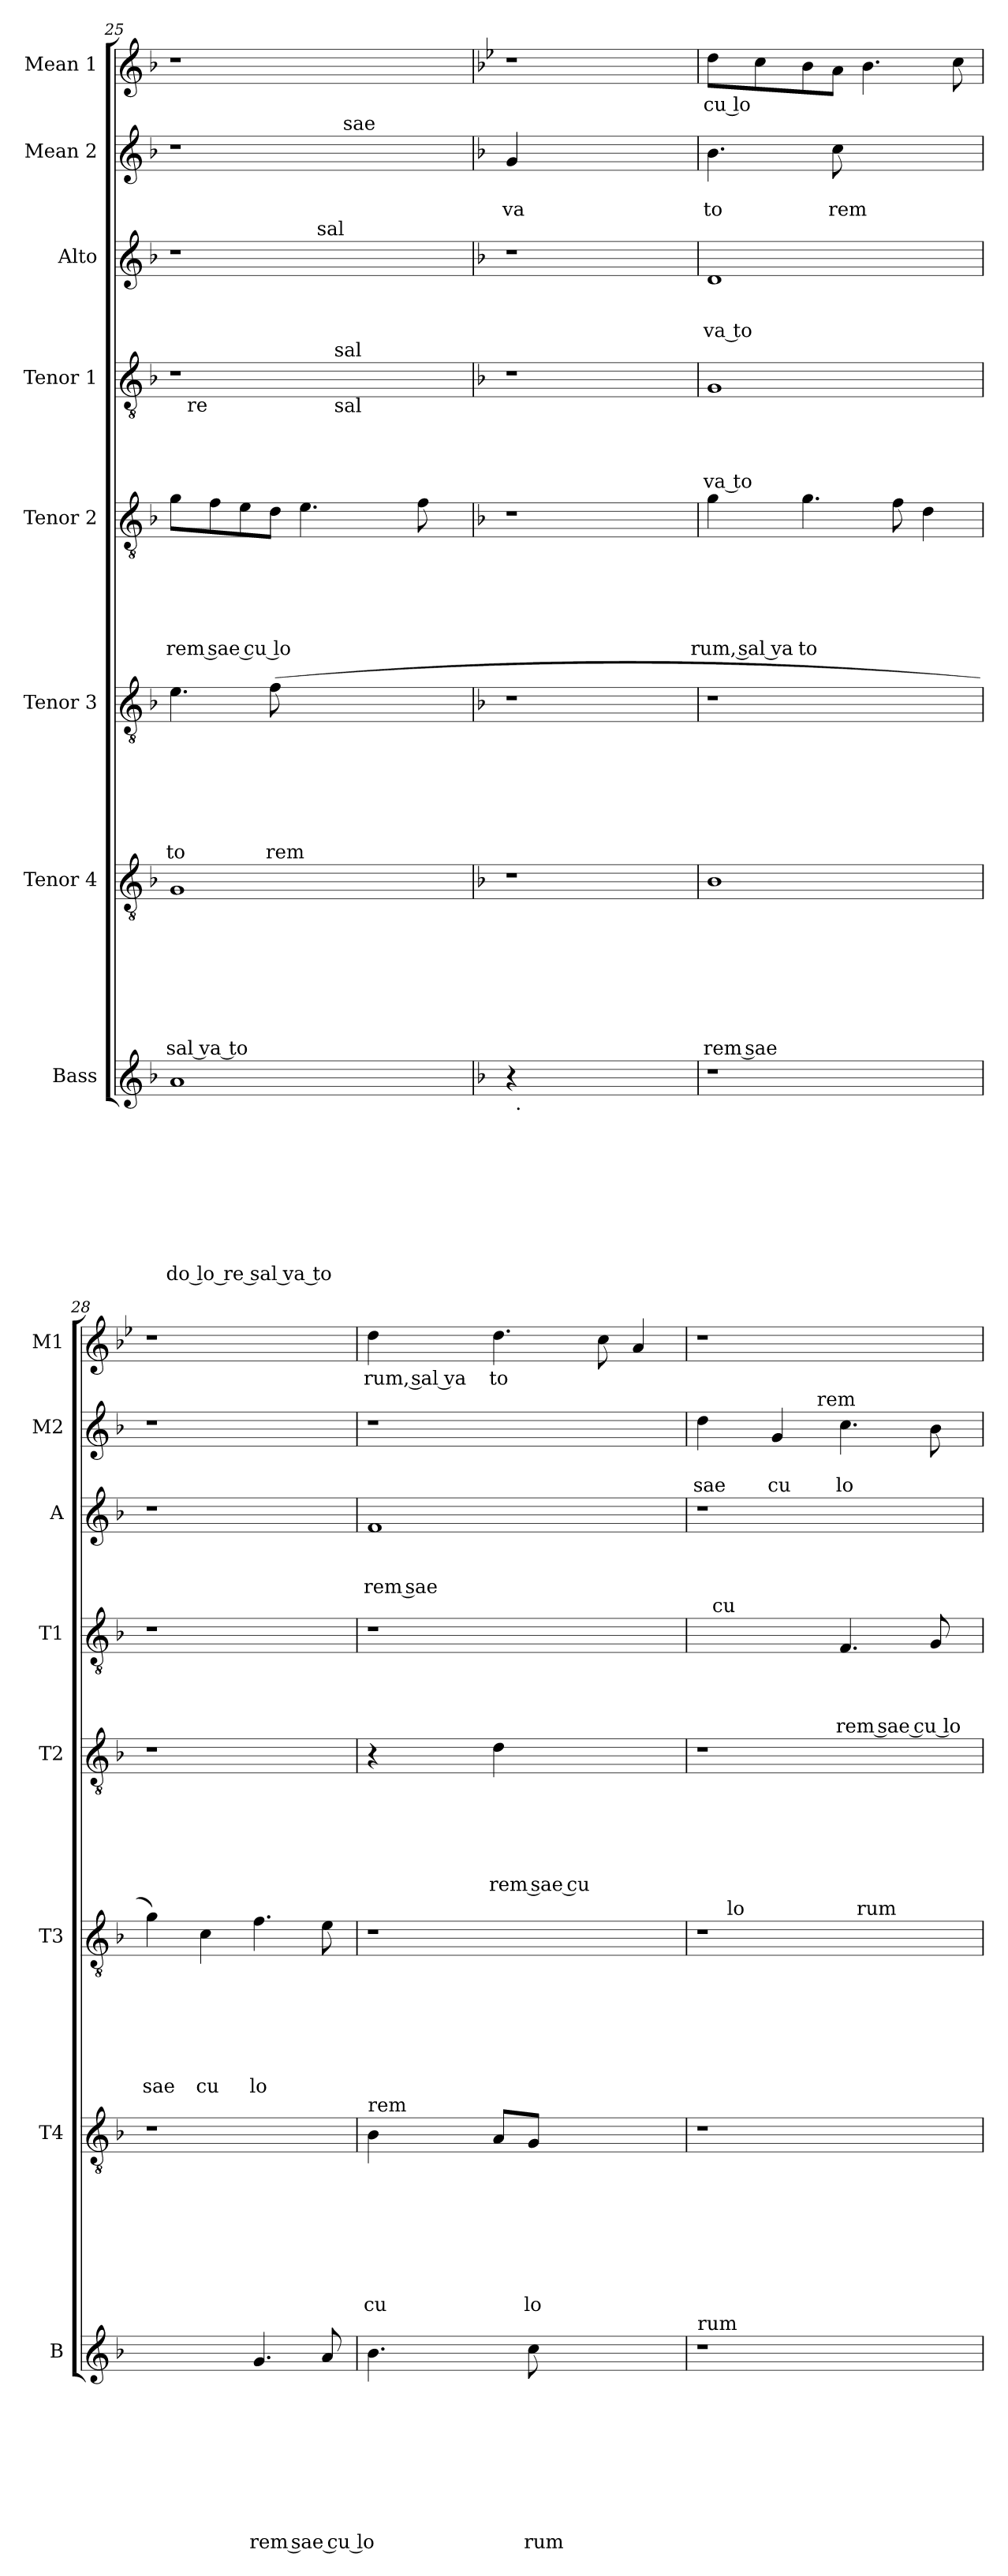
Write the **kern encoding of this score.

**kern	**text	**text	**text	**text	**text	**text	**text	**text	**text	**kern	**text	**text	**text	**text	**text	**text	**text	**text	**kern	**text	**text	**text	**text	**text	**text	**text	**kern	**text	**text	**text	**text	**text	**text	**kern	**text	**text	**text	**text	**kern	**text	**text	**text	**kern	**text	**text	**kern	**text
*part8	*part8	*part8	*part8	*part8	*part8	*part8	*part8	*part8	*part8	*part7	*part7	*part7	*part7	*part7	*part7	*part7	*part7	*part7	*part6	*part6	*part6	*part6	*part6	*part6	*part6	*part6	*part5	*part5	*part5	*part5	*part5	*part5	*part5	*part4	*part4	*part4	*part4	*part4	*part3	*part3	*part3	*part3	*part2	*part2	*part2	*part1	*part1
*staff8	*staff8	*staff8	*staff8	*staff8	*staff8	*staff8	*staff8	*staff8	*staff8	*staff7	*staff7	*staff7	*staff7	*staff7	*staff7	*staff7	*staff7	*staff7	*staff6	*staff6	*staff6	*staff6	*staff6	*staff6	*staff6	*staff6	*staff5	*staff5	*staff5	*staff5	*staff5	*staff5	*staff5	*staff4	*staff4	*staff4	*staff4	*staff4	*staff3	*staff3	*staff3	*staff3	*staff2	*staff2	*staff2	*staff1	*staff1
*I"Bass	*	*	*	*	*	*	*	*	*	*I"Tenor 4	*	*	*	*	*	*	*	*	*I"Tenor 3	*	*	*	*	*	*	*	*I"Tenor 2	*	*	*	*	*	*	*I"Tenor 1	*	*	*	*	*I"Alto	*	*	*	*I"Mean 2	*	*	*I"Mean 1	*
*I'B	*	*	*	*	*	*	*	*	*	*I'T4	*	*	*	*	*	*	*	*	*I'T3	*	*	*	*	*	*	*	*I'T2	*	*	*	*	*	*	*I'T1	*	*	*	*	*I'A	*	*	*	*I'M2	*	*	*I'M1	*
*clefG2	*	*	*	*	*	*	*	*	*	*clefGv2	*	*	*	*	*	*	*	*	*clefGv2	*	*	*	*	*	*	*	*clefGv2	*	*	*	*	*	*	*clefGv2	*	*	*	*	*clefG2	*	*	*	*clefG2	*	*	*clefG2	*
*ITrd-3c-5	*	*	*	*	*	*	*	*	*	*	*	*	*	*	*	*	*	*	*	*	*	*	*	*	*	*	*	*	*	*	*	*	*	*	*	*	*	*	*	*	*	*	*	*	*	*	*
*k[b-e-]	*	*	*	*	*	*	*	*	*	*k[b-]	*	*	*	*	*	*	*	*	*k[b-]	*	*	*	*	*	*	*	*k[b-]	*	*	*	*	*	*	*k[b-]	*	*	*	*	*k[b-]	*	*	*	*k[b-]	*	*	*k[b-]	*
*B-:	*	*	*	*	*	*	*	*	*	*F:	*	*	*	*	*	*	*	*	*F:	*	*	*	*	*	*	*	*F:	*	*	*	*	*	*	*F:	*	*	*	*	*F:	*	*	*	*F:	*	*	*F:	*
=25	=25	=25	=25	=25	=25	=25	=25	=25	=25	=25	=25	=25	=25	=25	=25	=25	=25	=25	=25	=25	=25	=25	=25	=25	=25	=25	=25	=25	=25	=25	=25	=25	=25	=25	=25	=25	=25	=25	=25	=25	=25	=25	=25	=25	=25	=25	=25
!	!	!	!	!	!	!	!	!	!LO:LY:b:rj	!	!	!	!	!	!	!	!	!LO:LY:b:rj	!	!	!	!	!	!	!	!LO:LY:b	!	!	!	!	!	!	!LO:LY:b:rj	!	!	!	!	!	!	!	!	!	!	!	!	!	!
*	*	*	*	*	*	*	*	*	*	*	*	*	*	*	*	*	*	*	*	*	*	*	*	*	*	*	*	*	*	*	*	*	*	*^	*	*	*	*	*^	*	*	*	*^	*	*	*	*
*	*	*	*	*	*	*	*	*	*	*	*	*	*	*	*	*	*	*	*	*	*	*	*	*	*	*	*	*	*	*	*	*	*	*	*^	*	*	*	*	*	*	*	*	*	*	*	*	*	*	*
1dd	.	.	.	.	.	.	.	.	do lo re sal va to	1G	.	.	.	.	.	.	.	sal va to	4.e\	.	.	.	.	.	.	to	8g\L	.	.	.	.	.	rem sae cu lo	1r	32.ryy	2ryy	.	.	.	.	1r	2ryy	.	.	.	1r	2ryy	.	.	1r	.
!	!	!	!	!	!	!	!	!	!	!	!	!	!	!	!	!	!	!	!	!	!	!	!	!	!	!	!	!	!	!	!	!	!	!	!LO:TX:b:t=re	!	!	!	!	!	!	!	!	!	!	!	!	!	!	!	!
.	.	.	.	.	.	.	.	.	.	.	.	.	.	.	.	.	.	.	.	.	.	.	.	.	.	.	.	.	.	.	.	.	.	.	2ryy	.	.	.	.	.	.	.	.	.	.	.	.	.	.	.	.
.	.	.	.	.	.	.	.	.	.	.	.	.	.	.	.	.	.	.	.	.	.	.	.	.	.	.	8f\	.	.	.	.	.	.	.	.	.	.	.	.	.	.	.	.	.	.	.	.	.	.	.	.
.	.	.	.	.	.	.	.	.	.	.	.	.	.	.	.	.	.	.	.	.	.	.	.	.	.	.	8e\	.	.	.	.	.	.	.	.	.	.	.	.	.	.	.	.	.	.	.	.	.	.	.	.
!	!	!	!	!	!	!	!	!	!	!	!	!	!	!	!	!	!	!	!	!	!	!	!	!	!	!LO:LY:b	!	!	!	!	!	!	!	!	!	!	!	!	!	!	!	!	!	!	!	!	!	!	!	!	!
.	.	.	.	.	.	.	.	.	.	.	.	.	.	.	.	.	.	.	(>8f\	.	.	.	.	.	.	rem	8d\J	.	.	.	.	.	.	.	.	.	.	.	.	.	.	.	.	.	.	.	.	.	.	.	.
.	.	.	.	.	.	.	.	.	.	.	.	.	.	.	.	.	.	.	2ryy	.	.	.	.	.	.	.	4.e\	.	.	.	.	.	.	.	.	16ryy	.	.	.	.	.	32.ryy	.	.	.	.	16.ryy	.	.	.	.
!	!	!	!	!	!	!	!	!	!	!	!	!	!	!	!	!	!	!	!	!	!	!	!	!	!	!	!	!	!	!	!	!	!	!	!	!	!	!	!	!	!	!LO:TX:a:t=sal	!	!	!	!	!	!	!	!	!
.	.	.	.	.	.	.	.	.	.	.	.	.	.	.	.	.	.	.	.	.	.	.	.	.	.	.	.	.	.	.	.	.	.	.	4ryy	.	.	.	.	.	.	4ryy	.	.	.	.	.	.	.	.	.
.	.	.	.	.	.	.	.	.	.	.	.	.	.	.	.	.	.	.	.	.	.	.	.	.	.	.	.	.	.	.	.	.	.	.	.	64ryy	.	.	.	.	.	.	.	.	.	.	.	.	.	.	.
!	!	!	!	!	!	!	!	!	!	!	!	!	!	!	!	!	!	!	!	!	!	!	!	!	!	!	!	!	!	!	!	!	!	!	!	!LO:TX:b:t=sal	!	!	!	!	!	!	!	!	!	!	!	!	!	!	!
!	!	!	!	!	!	!	!	!	!	!	!	!	!	!	!	!	!	!	!	!	!	!	!	!	!	!	!	!	!	!	!	!	!	!	!	!LO:TX:a:t=sal	!	!	!	!	!	!	!	!	!	!	!	!	!	!	!
.	.	.	.	.	.	.	.	.	.	.	.	.	.	.	.	.	.	.	.	.	.	.	.	.	.	.	.	.	.	.	.	.	.	.	.	4ryy	.	.	.	.	.	.	.	.	.	.	.	.	.	.	.
!	!	!	!	!	!	!	!	!	!	!	!	!	!	!	!	!	!	!	!	!	!	!	!	!	!	!	!	!	!	!	!	!	!	!	!	!	!	!	!	!	!	!	!	!	!	!	!LO:TX:a:t=sae	!	!	!	!
.	.	.	.	.	.	.	.	.	.	.	.	.	.	.	.	.	.	.	.	.	.	.	.	.	.	.	.	.	.	.	.	.	.	.	.	.	.	.	.	.	.	.	.	.	.	.	4ryy	.	.	.	.
.	.	.	.	.	.	.	.	.	.	.	.	.	.	.	.	.	.	.	.	.	.	.	.	.	.	.	.	.	.	.	.	.	.	.	8ryy	.	.	.	.	.	.	8ryy	.	.	.	.	.	.	.	.	.
.	.	.	.	.	.	.	.	.	.	.	.	.	.	.	.	.	.	.	.	.	.	.	.	.	.	.	.	.	.	.	.	.	.	.	.	8ryy	.	.	.	.	.	.	.	.	.	.	.	.	.	.	.
.	.	.	.	.	.	.	.	.	.	.	.	.	.	.	.	.	.	.	.	.	.	.	.	.	.	.	.	.	.	.	.	.	.	.	.	.	.	.	.	.	.	.	.	.	.	.	8ryy	.	.	.	.
.	.	.	.	.	.	.	.	.	.	.	.	.	.	.	.	.	.	.	.	.	.	.	.	.	.	.	8f\	.	.	.	.	.	.	.	.	.	.	.	.	.	.	.	.	.	.	.	.	.	.	.	.
.	.	.	.	.	.	.	.	.	.	.	.	.	.	.	.	.	.	.	.	.	.	.	.	.	.	.	.	.	.	.	.	.	.	.	16ryy	.	.	.	.	.	.	16ryy	.	.	.	.	.	.	.	.	.
.	.	.	.	.	.	.	.	.	.	.	.	.	.	.	.	.	.	.	.	.	.	.	.	.	.	.	.	.	.	.	.	.	.	.	.	32.ryy	.	.	.	.	.	.	.	.	.	.	.	.	.	.	.
.	.	.	.	.	.	.	.	.	.	.	.	.	.	.	.	.	.	.	.	.	.	.	.	.	.	.	.	.	.	.	.	.	.	.	.	.	.	.	.	.	.	.	.	.	.	.	32ryy	.	.	.	.
.	.	.	.	.	.	.	.	.	.	.	.	.	.	.	.	.	.	.	.	.	.	.	.	.	.	.	.	.	.	.	.	.	.	.	64ryy	.	.	.	.	.	.	64ryy	.	.	.	.	.	.	.	.	.
*	*	*	*	*	*	*	*	*	*	*	*	*	*	*	*	*	*	*	*	*	*	*	*	*	*	*	*	*	*	*	*	*	*	*v	*v	*v	*	*	*	*	*	*	*	*	*	*v	*v	*	*	*	*
*	*	*	*	*	*	*	*	*	*	*	*	*	*	*	*	*	*	*	*	*	*	*	*	*	*	*	*	*	*	*	*	*	*	*	*	*	*	*	*v	*v	*	*	*	*	*	*	*	*
!!LO:LB:g=z
=26	=26	=26	=26	=26	=26	=26	=26	=26	=26	=26	=26	=26	=26	=26	=26	=26	=26	=26	=26	=26	=26	=26	=26	=26	=26	=26	=26	=26	=26	=26	=26	=26	=26	=26	=26	=26	=26	=26	=26	=26	=26	=26	=26	=26	=26	=26	=26
*	*	*	*	*	*	*	*	*	*	*	*	*	*	*	*	*	*	*	*	*	*	*	*	*	*	*	*	*	*	*	*	*	*	*	*	*	*	*	*	*	*	*	*	*	*	*k[b-e-]	*
*	*	*	*	*	*	*	*	*	*	*	*	*	*	*	*	*	*	*	*	*	*	*	*	*	*	*	*	*	*	*	*	*	*	*	*	*	*	*	*	*	*	*	*	*	*	*B-:	*
*	*	*	*	*	*	*	*	*	*	*	*	*	*	*	*	*	*	*	*	*	*	*	*	*	*	*	*	*	*	*	*	*	*	*^	*	*	*	*	*^	*	*	*	*^	*	*	*	*
*	*	*	*	*	*	*	*	*	*	*	*	*	*	*	*	*	*	*	*	*	*	*	*	*	*	*	*	*	*	*	*	*	*	*	*^	*	*	*	*	*	*	*	*	*	*	*	*	*	*	*
!	!	!	!	!	!	!	!	!	!	!	!	!	!	!	!	!	!	!	!	!	!	!	!	!	!	!	!	!	!	!	!	!	!	!	!	!	!	!	!	!	!	!	!	!	!	!	!	!	!LO:LY:b	!	!
*	*	*	*	*	*	*	*	*	*	*	*	*	*	*	*	*	*	*	*	*	*	*	*	*	*	*	*	*	*	*	*	*	*	*v	*v	*v	*	*	*	*	*	*	*	*	*	*v	*v	*	*	*	*
*^	*	*	*	*	*	*	*	*	*	*	*	*	*	*	*	*	*	*	*	*	*	*	*	*	*	*	*	*	*	*	*	*	*	*	*	*	*	*	*v	*v	*	*	*	*	*	*	*	*
4r	64ryy	.	.	.	.	.	.	.	.	.	1r	.	.	.	.	.	.	.	.	1r	.	.	.	.	.	.	.	1r	.	.	.	.	.	.	1r	.	.	.	.	1r	.	.	.	4g/	.	va	1r	.
!	!LO:TX:b:t=.	!	!	!	!	!	!	!	!	!	!	!	!	!	!	!	!	!	!	!	!	!	!	!	!	!	!	!	!	!	!	!	!	!	!	!	!	!	!	!	!	!	!	!	!	!	!	!
.	2ryy	.	.	.	.	.	.	.	.	.	.	.	.	.	.	.	.	.	.	.	.	.	.	.	.	.	.	.	.	.	.	.	.	.	.	.	.	.	.	.	.	.	.	.	.	.	.	.
2.ryy	.	.	.	.	.	.	.	.	.	.	.	.	.	.	.	.	.	.	.	.	.	.	.	.	.	.	.	.	.	.	.	.	.	.	.	.	.	.	.	.	.	.	.	2.ryy	.	.	.	.
.	4ryy	.	.	.	.	.	.	.	.	.	.	.	.	.	.	.	.	.	.	.	.	.	.	.	.	.	.	.	.	.	.	.	.	.	.	.	.	.	.	.	.	.	.	.	.	.	.	.
.	8...ryy	.	.	.	.	.	.	.	.	.	.	.	.	.	.	.	.	.	.	.	.	.	.	.	.	.	.	.	.	.	.	.	.	.	.	.	.	.	.	.	.	.	.	.	.	.	.	.
=27	=27	=27	=27	=27	=27	=27	=27	=27	=27	=27	=27	=27	=27	=27	=27	=27	=27	=27	=27	=27	=27	=27	=27	=27	=27	=27	=27	=27	=27	=27	=27	=27	=27	=27	=27	=27	=27	=27	=27	=27	=27	=27	=27	=27	=27	=27	=27	=27
!	!	!	!	!	!	!	!	!	!	!	!	!	!	!	!	!	!	!	!LO:LY:b:rj	!	!	!	!	!	!	!	!	!	!	!	!	!	!	!LO:LY:b:rj	!	!	!	!	!LO:LY:b:rj	!	!	!	!LO:LY:b:rj	!	!	!LO:LY:b	!	!LO:LY:b:rj
*v	*v	*	*	*	*	*	*	*	*	*	*	*	*	*	*	*	*	*	*	*	*	*	*	*	*	*	*	*	*	*	*	*	*	*	*	*	*	*	*	*	*	*	*	*	*	*	*	*
1r	.	.	.	.	.	.	.	.	.	1B-	.	.	.	.	.	.	.	rem sae	1r	.	.	.	.	.	.	.	4g\	.	.	.	.	.	rum, sal va	1G	.	.	.	va to	1d	.	.	va to	4.b-\	.	to	8dd\L	cu lo
.	.	.	.	.	.	.	.	.	.	.	.	.	.	.	.	.	.	.	.	.	.	.	.	.	.	.	.	.	.	.	.	.	.	.	.	.	.	.	.	.	.	.	.	.	.	8cc\	.
!	!	!	!	!	!	!	!	!	!	!	!	!	!	!	!	!	!	!	!	!	!	!	!	!	!	!	!	!	!	!	!	!	!LO:LY:b	!	!	!	!	!	!	!	!	!	!	!	!	!	!
.	.	.	.	.	.	.	.	.	.	.	.	.	.	.	.	.	.	.	.	.	.	.	.	.	.	.	4.g\	.	.	.	.	.	to	.	.	.	.	.	.	.	.	.	.	.	.	8b-\	.
!	!	!	!	!	!	!	!	!	!	!	!	!	!	!	!	!	!	!	!	!	!	!	!	!	!	!	!	!	!	!	!	!	!	!	!	!	!	!	!	!	!	!	!	!	!LO:LY:b	!	!
.	.	.	.	.	.	.	.	.	.	.	.	.	.	.	.	.	.	.	.	.	.	.	.	.	.	.	.	.	.	.	.	.	.	.	.	.	.	.	.	.	.	.	8cc\	.	rem	8a\J	.
.	.	.	.	.	.	.	.	.	.	.	.	.	.	.	.	.	.	.	.	.	.	.	.	.	.	.	.	.	.	.	.	.	.	.	.	.	.	.	.	.	.	.	2ryy	.	.	4.b-\	.
.	.	.	.	.	.	.	.	.	.	.	.	.	.	.	.	.	.	.	.	.	.	.	.	.	.	.	8f\	.	.	.	.	.	.	.	.	.	.	.	.	.	.	.	.	.	.	.	.
.	.	.	.	.	.	.	.	.	.	.	.	.	.	.	.	.	.	.	.	.	.	.	.	.	.	.	4d\	.	.	.	.	.	.	.	.	.	.	.	.	.	.	.	.	.	.	.	.
.	.	.	.	.	.	.	.	.	.	.	.	.	.	.	.	.	.	.	.	.	.	.	.	.	.	.	.	.	.	.	.	.	.	.	.	.	.	.	.	.	.	.	.	.	.	8cc\	.
=28	=28	=28	=28	=28	=28	=28	=28	=28	=28	=28	=28	=28	=28	=28	=28	=28	=28	=28	=28	=28	=28	=28	=28	=28	=28	=28	=28	=28	=28	=28	=28	=28	=28	=28	=28	=28	=28	=28	=28	=28	=28	=28	=28	=28	=28	=28	=28
!	!	!	!	!	!	!	!	!	!	!	!	!	!	!	!	!	!	!	!	!	!	!	!	!	!	!LO:LY:b:rj	!	!	!	!	!	!	!	!	!	!	!	!	!	!	!	!	!	!	!	!	!
2ryy	.	.	.	.	.	.	.	.	.	1r	.	.	.	.	.	.	.	.	4g\)	.	.	.	.	.	.	sae	1r	.	.	.	.	.	.	1r	.	.	.	.	1r	.	.	.	1r	.	.	1r	.
!	!	!	!	!	!	!	!	!	!	!	!	!	!	!	!	!	!	!	!	!	!	!	!	!	!	!LO:LY:b	!	!	!	!	!	!	!	!	!	!	!	!	!	!	!	!	!	!	!	!	!
.	.	.	.	.	.	.	.	.	.	.	.	.	.	.	.	.	.	.	4c\	.	.	.	.	.	.	cu	.	.	.	.	.	.	.	.	.	.	.	.	.	.	.	.	.	.	.	.	.
!	!	!	!	!	!	!	!	!	!LO:LY:b:rj	!	!	!	!	!	!	!	!	!	!	!	!	!	!	!	!	!LO:LY:b	!	!	!	!	!	!	!	!	!	!	!	!	!	!	!	!	!	!	!	!	!
4.cc/	.	.	.	.	.	.	.	.	rem sae cu lo	.	.	.	.	.	.	.	.	.	4.f\	.	.	.	.	.	.	lo	.	.	.	.	.	.	.	.	.	.	.	.	.	.	.	.	.	.	.	.	.
8dd/	.	.	.	.	.	.	.	.	.	.	.	.	.	.	.	.	.	.	8e\	.	.	.	.	.	.	.	.	.	.	.	.	.	.	.	.	.	.	.	.	.	.	.	.	.	.	.	.
=29	=29	=29	=29	=29	=29	=29	=29	=29	=29	=29	=29	=29	=29	=29	=29	=29	=29	=29	=29	=29	=29	=29	=29	=29	=29	=29	=29	=29	=29	=29	=29	=29	=29	=29	=29	=29	=29	=29	=29	=29	=29	=29	=29	=29	=29	=29	=29
!	!	!	!	!	!	!	!	!	!	!LO:TX:a:t=rem	!	!	!	!	!	!	!	!	!	!	!	!	!	!	!	!	!	!	!	!	!	!	!	!	!	!	!	!	!	!	!	!	!	!	!	!	!
!	!	!	!	!	!	!	!	!	!	!	!	!	!	!	!	!	!	!LO:LY:b:rj	!	!	!	!	!	!	!	!	!	!	!	!	!	!	!	!	!	!	!	!	!	!	!	!LO:LY:b:rj	!	!	!	!	!LO:LY:b:rj
4.ee-\	.	.	.	.	.	.	.	.	.	4B-\	.	.	.	.	.	.	.	cu	1r	.	.	.	.	.	.	.	4r	.	.	.	.	.	.	1r	.	.	.	.	1f	.	.	rem sae	1r	.	.	4dd\	rum, sal va
!	!	!	!	!	!	!	!	!	!	!	!	!	!	!	!	!	!	!	!	!	!	!	!	!	!	!	!	!	!	!	!	!	!LO:LY:b:rj	!	!	!	!	!	!	!	!	!	!	!	!	!	!LO:LY:b
.	.	.	.	.	.	.	.	.	.	8A/L	.	.	.	.	.	.	.	.	.	.	.	.	.	.	.	.	4d\	.	.	.	.	.	rem sae cu	.	.	.	.	.	.	.	.	.	.	.	.	4.dd\	to
!	!	!	!	!	!	!	!	!	!LO:LY:b	!	!	!	!	!	!	!	!	!LO:LY:b	!	!	!	!	!	!	!	!	!	!	!	!	!	!	!	!	!	!	!	!	!	!	!	!	!	!	!	!	!
8ff\	.	.	.	.	.	.	.	.	rum	8G/J	.	.	.	.	.	.	.	lo	.	.	.	.	.	.	.	.	.	.	.	.	.	.	.	.	.	.	.	.	.	.	.	.	.	.	.	.	.
2ryy	.	.	.	.	.	.	.	.	.	2ryy	.	.	.	.	.	.	.	.	.	.	.	.	.	.	.	.	2ryy	.	.	.	.	.	.	.	.	.	.	.	.	.	.	.	.	.	.	.	.
.	.	.	.	.	.	.	.	.	.	.	.	.	.	.	.	.	.	.	.	.	.	.	.	.	.	.	.	.	.	.	.	.	.	.	.	.	.	.	.	.	.	.	.	.	.	8cc\	.
.	.	.	.	.	.	.	.	.	.	.	.	.	.	.	.	.	.	.	.	.	.	.	.	.	.	.	.	.	.	.	.	.	.	.	.	.	.	.	.	.	.	.	.	.	.	4a/	.
=30	=30	=30	=30	=30	=30	=30	=30	=30	=30	=30	=30	=30	=30	=30	=30	=30	=30	=30	=30	=30	=30	=30	=30	=30	=30	=30	=30	=30	=30	=30	=30	=30	=30	=30	=30	=30	=30	=30	=30	=30	=30	=30	=30	=30	=30	=30	=30
!LO:TX:a:t=rum	!	!	!	!	!	!	!	!	!	!	!	!	!	!	!	!	!	!	!	!	!	!	!	!	!	!	!	!	!	!	!	!	!	!	!	!	!	!	!	!	!	!	!	!	!	!	!
!	!	!	!	!	!	!	!	!	!	!	!	!	!	!	!	!	!	!	!	!	!	!	!	!	!	!	!	!	!	!	!	!	!	!	!	!	!	!	!	!	!	!	!	!	!LO:LY:b:rj	!	!
*	*	*	*	*	*	*	*	*	*	*	*	*	*	*	*	*	*	*	*^	*	*	*	*	*	*	*	*	*	*	*	*	*	*	*^	*	*	*	*	*	*	*	*	*^	*	*	*	*
*	*	*	*	*	*	*	*	*	*	*	*	*	*	*	*	*	*	*	*	*^	*	*	*	*	*	*	*	*	*	*	*	*	*	*	*	*	*	*	*	*	*	*	*	*	*	*	*	*	*	*
1r	.	.	.	.	.	.	.	.	.	1r	.	.	.	.	.	.	.	.	1r	16ryy	2ryy	.	.	.	.	.	.	.	1r	.	.	.	.	.	.	2ryy	32ryy	.	.	.	.	1r	.	.	.	4dd\	4..ryy	.	sae	1r	.
!	!	!	!	!	!	!	!	!	!	!	!	!	!	!	!	!	!	!	!	!	!	!	!	!	!	!	!	!	!	!	!	!	!	!	!	!	!LO:TX:a:t=cu	!	!	!	!	!	!	!	!	!	!	!	!	!	!
.	.	.	.	.	.	.	.	.	.	.	.	.	.	.	.	.	.	.	.	.	.	.	.	.	.	.	.	.	.	.	.	.	.	.	.	.	2ryy	.	.	.	.	.	.	.	.	.	.	.	.	.	.
!	!	!	!	!	!	!	!	!	!	!	!	!	!	!	!	!	!	!	!	!LO:TX:a:t=lo	!	!	!	!	!	!	!	!	!	!	!	!	!	!	!	!	!	!	!	!	!	!	!	!	!	!	!	!	!	!	!
.	.	.	.	.	.	.	.	.	.	.	.	.	.	.	.	.	.	.	.	2...ryy	.	.	.	.	.	.	.	.	.	.	.	.	.	.	.	.	.	.	.	.	.	.	.	.	.	.	.	.	.	.	.
!	!	!	!	!	!	!	!	!	!	!	!	!	!	!	!	!	!	!	!	!	!	!	!	!	!	!	!	!	!	!	!	!	!	!	!	!	!	!	!	!	!	!	!	!	!	!	!	!	!LO:LY:b	!	!
.	.	.	.	.	.	.	.	.	.	.	.	.	.	.	.	.	.	.	.	.	.	.	.	.	.	.	.	.	.	.	.	.	.	.	.	.	.	.	.	.	.	.	.	.	.	4g/	.	.	cu	.	.
!	!	!	!	!	!	!	!	!	!	!	!	!	!	!	!	!	!	!	!	!	!	!	!	!	!	!	!	!	!	!	!	!	!	!	!	!	!	!	!	!	!	!	!	!	!	!	!LO:TX:a:t=rem	!	!	!	!
.	.	.	.	.	.	.	.	.	.	.	.	.	.	.	.	.	.	.	.	.	.	.	.	.	.	.	.	.	.	.	.	.	.	.	.	.	.	.	.	.	.	.	.	.	.	.	2ryy	.	.	.	.
!	!	!	!	!	!	!	!	!	!	!	!	!	!	!	!	!	!	!	!	!	!	!	!	!	!	!	!	!	!	!	!	!	!	!	!	!	!	!	!	!	!LO:LY:b:rj	!	!	!	!	!	!	!	!LO:LY:b	!	!
.	.	.	.	.	.	.	.	.	.	.	.	.	.	.	.	.	.	.	.	.	32ryy	.	.	.	.	.	.	.	.	.	.	.	.	.	.	4.F/	.	.	.	.	rem sae cu lo	.	.	.	.	4.cc\	.	.	lo	.	.
!	!	!	!	!	!	!	!	!	!	!	!	!	!	!	!	!	!	!	!	!	!LO:TX:a:t=rum	!	!	!	!	!	!	!	!	!	!	!	!	!	!	!	!	!	!	!	!	!	!	!	!	!	!	!	!	!	!
.	.	.	.	.	.	.	.	.	.	.	.	.	.	.	.	.	.	.	.	.	4...ryy	.	.	.	.	.	.	.	.	.	.	.	.	.	.	.	4...ryy	.	.	.	.	.	.	.	.	.	.	.	.	.	.
.	.	.	.	.	.	.	.	.	.	.	.	.	.	.	.	.	.	.	.	.	.	.	.	.	.	.	.	.	.	.	.	.	.	.	.	8G/	.	.	.	.	.	.	.	.	.	8b-\	.	.	.	.	.
.	.	.	.	.	.	.	.	.	.	.	.	.	.	.	.	.	.	.	.	.	.	.	.	.	.	.	.	.	.	.	.	.	.	.	.	.	.	.	.	.	.	.	.	.	.	.	16ryy	.	.	.	.
*	*	*	*	*	*	*	*	*	*	*	*	*	*	*	*	*	*	*	*v	*v	*v	*	*	*	*	*	*	*	*	*	*	*	*	*	*	*v	*v	*	*	*	*	*	*	*	*	*v	*v	*	*	*	*
=	=	=	=	=	=	=	=	=	=	=	=	=	=	=	=	=	=	=	=	=	=	=	=	=	=	=	=	=	=	=	=	=	=	=	=	=	=	=	=	=	=	=	=	=	=	=	=
*-	*-	*-	*-	*-	*-	*-	*-	*-	*-	*-	*-	*-	*-	*-	*-	*-	*-	*-	*-	*-	*-	*-	*-	*-	*-	*-	*-	*-	*-	*-	*-	*-	*-	*-	*-	*-	*-	*-	*-	*-	*-	*-	*-	*-	*-	*-	*-
